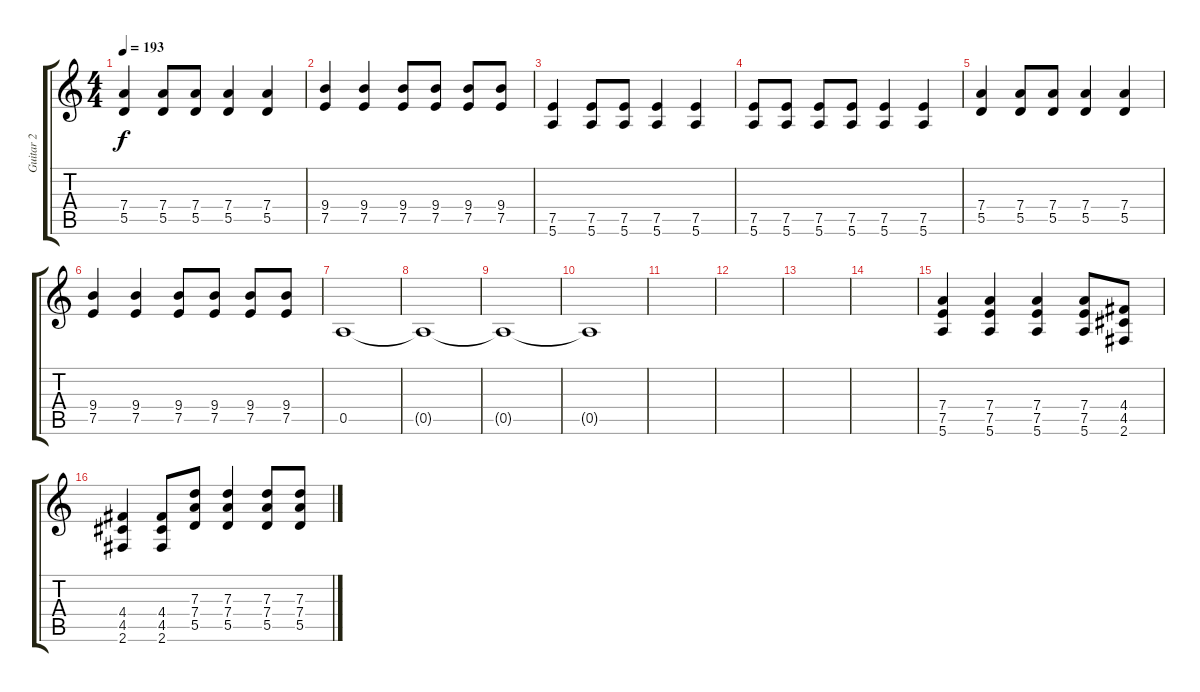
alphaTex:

\track ("Guitar 2" "Guitar 2") {instrument distortionguitar}
\staff {score tabs}
\tuning (E4 B3 G3 D3 A2 E2) {hide}
\ts (4 4)
\tempo 193
\clef g2
\ks c
(7.4 5.5).4{dy f} (7.4 5.5).8 (7.4 5.5).8 (7.4 5.5).4 (7.4 5.5).4 |
(9.4 7.5).4 (9.4 7.5).4 (9.4 7.5).8 (9.4 7.5).8 (9.4 7.5).8 (9.4 7.5).8 |
(7.5 5.6).4 (7.5 5.6).8 (7.5 5.6).8 (7.5 5.6).4 (7.5 5.6).4 |
(7.5 5.6).8 (7.5 5.6).8 (7.5 5.6).8 (7.5 5.6).8 (7.5 5.6).4 (7.5 5.6).4 |
(7.4 5.5).4 (7.4 5.5).8 (7.4 5.5).8 (7.4 5.5).4 (7.4 5.5).4 |
(9.4 7.5).4 (9.4 7.5).4 (9.4 7.5).8 (9.4 7.5).8 (9.4 7.5).8 (9.4 7.5).8 |
0.5.1 |
0.5{t}.1 |
0.5{t}.1{volume 0} |
0.5{t}.1 |
|
|
|
|
(7.4 7.5 5.6).4{volume 9} (7.4 7.5 5.6).4 (7.4 7.5 5.6).4 (7.4 7.5 5.6).8 (4.4 4.5 2.6).8 |
(4.4 4.5 2.6).4 (4.4 4.5 2.6).8 (7.3 7.4 5.5).8 (7.3 7.4 5.5).4 (7.3 7.4 5.5).8 (7.3 7.4 5.5).8
